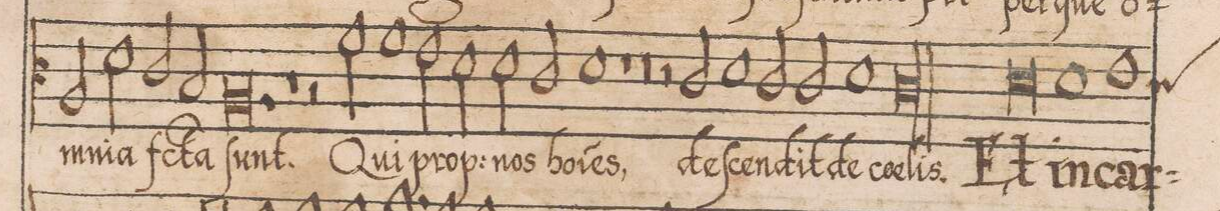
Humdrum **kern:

**kern	**text
*I"CANTVS	*
*clefC3	*
*k[]	*
*met(C|)	*
*M2/1	*
2A/	-ni-
2d\	-a
2c/	fac-
2B/	-ta
=40-	=40-
0.A/	ſ(un)t.
=41-	=41-
1r	.
=42-	=42-
2r	.
2f\	Qvi
1f\	p(ro)p-
=43-	=43-
2e\	-t(e)r
2d\	nos
2d\	ho-
2c\	-(mi-
=44-	=44-
1d\	-n)es
1r	.
=45-	=45-
0r	.
=46-	=46-
2r	.
2c/	de-
*custos:c	*
1d\	-ſce(n)-
=47-	=47-
2c/	-dit
2c/	d(e)
1d\	cae-
=48-	=48-
0c\l	-lis
=49||	=49||
0d\	ET
=50-	=50-
1d\	in-
1e\	-car-
=51-	=51-
*-	*-
